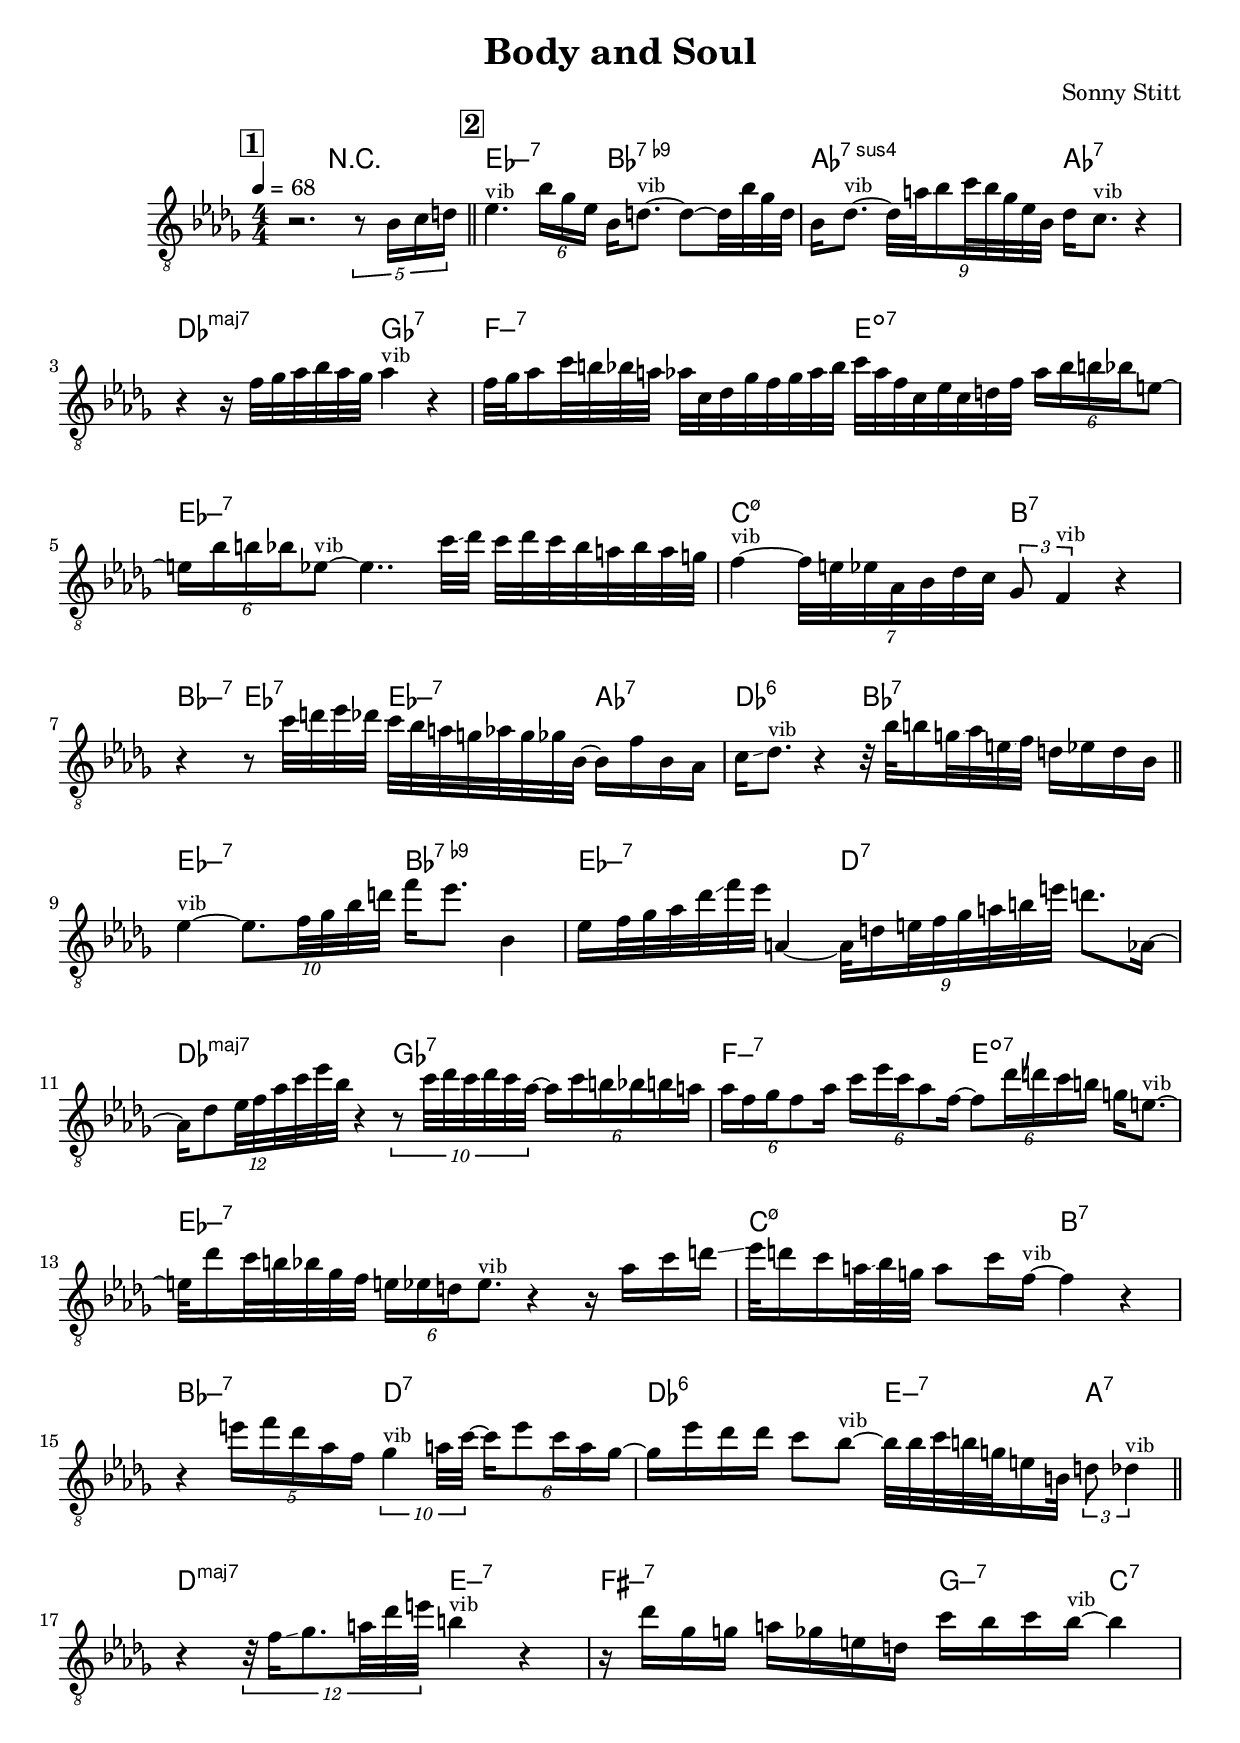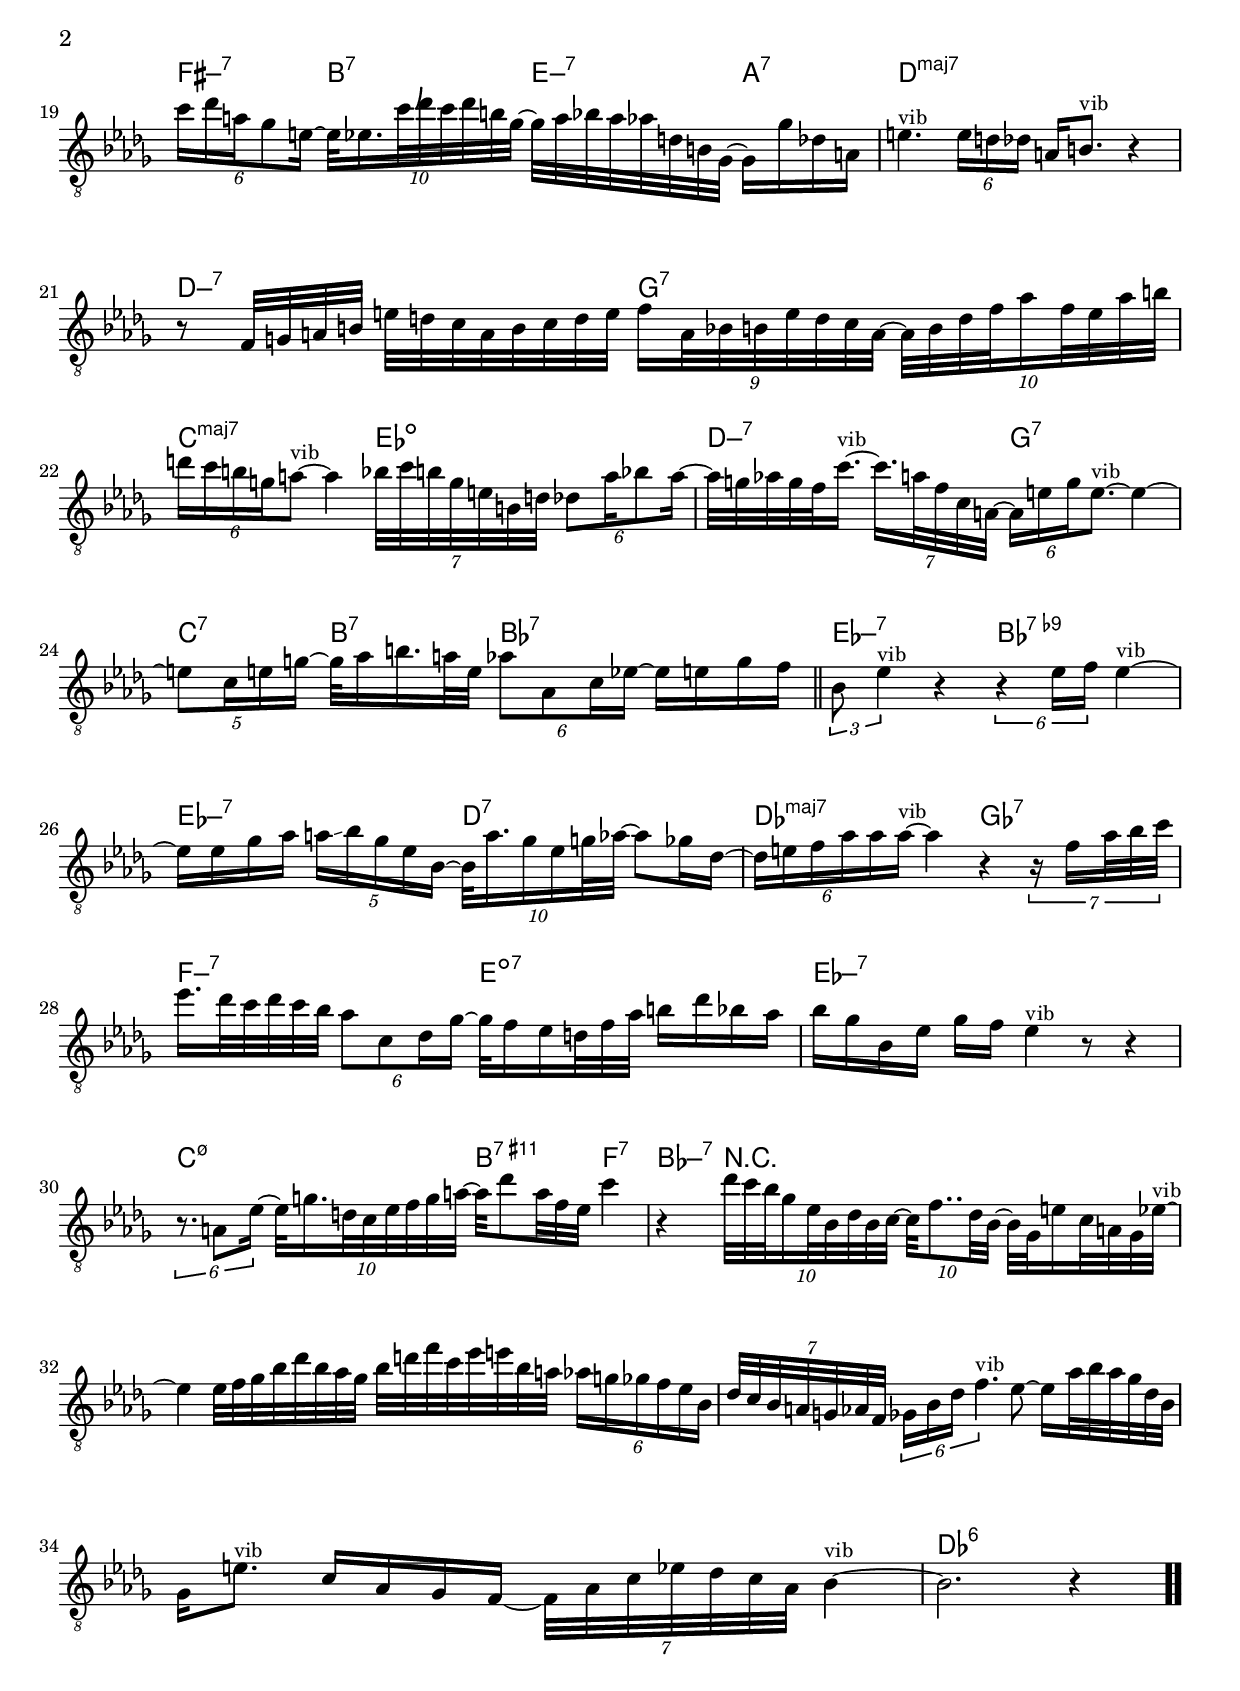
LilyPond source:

\version "2.13.2"

#(ly:set-option 'point-and-click #f)

\header {
  title = "Body and Soul"
  composer = "Sonny Stitt"
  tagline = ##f
}
global =
{
    \override Staff.TimeSignature #'style = #'()
    \time 4/4
    \clef "treble_8"
    \key des \major
    \override Rest #'direction = #'0
    \override MultiMeasureRest #'staff-position = #0
}
\score
{
<<
    \transpose c' c'

    \new ChordNames { \chords {
      \set majorSevenSymbol = \markup { "maj7" }
      \set minorChordModifier = \markup { \char ##x2013 }
      | s2 r2 
      | es2:min7 bes2:9- | aes2:7sus4 aes2:7 | des2:maj ges2:7 | f2:min7 e2:dim7 | es1:min7 | c2:min5-7 b2:7 | bes4:min7 es4:7 es4:min7 aes4:7 | des2:6 bes2:7 
      | es2:min7 bes2:9- | es2:min7 d2:7 | des2:maj ges2:7 | f2:min7 e2:dim7 | es1:min7 | c2:min5-7 b2:7 | bes2:min7 d2:7 | des2:6 e4:min7 a4:7 
      | d2:maj e2:min7 | fis2:min7 g4:min7 c4:7 | fis4:min7 b4:7 e4:min7 a4:7 | d1:maj | d2:min7 g2:7 | c2:maj es2:dim | d2:min7 g2:7 | c4:7 b4:7 bes2:7 
      | es2:min7 bes2:9- | es2:min7 d2:7 | des2:maj ges2:7 | f2:min7 e2:dim7 | es1:min7 | c2:min5-7 b4:11+.9 f4:7 | bes4:min7 r4 s4 s4 | s4 s4 s4 s4 
      | s4 s4 s4 s4 | s4 s4 s4 s4 | des1:6|
      }
      }

    \new Staff
    <<
    \transpose c' c'

    {
      \global
  		%\override Score.MetronomeMark #'transparent = ##t
  		%\override Score.MetronomeMark #'stencil = ##f
  		
  		\override HorizontalBracket #'direction = #UP
  		\override HorizontalBracket #'bracket-flare = #'(0 . 0)
  		
  		\override TextSpanner #'dash-fraction = #1.0
  		\override TextSpanner #'bound-details #'left #'text = \markup{ \concat{\draw-line #'(0 . -1.0) \draw-line #'(1.0 . 0) }}
  		\override TextSpanner #'bound-details #'right #'text = \markup{ \concat{ \draw-line #'(1.0 . 0) \draw-line #'(0 . -1.0) }}
          \set Score.markFormatter = #format-mark-box-numbers


      \tempo 4 = 68
      \set Score.currentBarNumber = #0
     
      \bar "||" \mark \default r2. \tuplet 5/4 {r8 bes16 c'16 d'16} 
      \bar "||" \mark \default es'4.^\markup{\left-align \small vib} \tuplet 6/4 {bes'16 ges'16 es'16} bes16 d'8.~^\markup{\left-align \small vib} d'8~ d'32 bes'32 ges'32 d'32 
      | bes16 des'8.~^\markup{\left-align \small vib} \tuplet 9/8 {des'32 a'32 bes'16 c''32 bes'32 ges'32 es'32 bes32} des'16 c'8.^\markup{\left-align \small vib} r4 
      | r4 r16 f'32 ges'32 aes'32 bes'32 aes'32 ges'32 aes'4^\markup{\left-align \small vib} r4 
      | f'32 ges'32 aes'16 c''32 b'32 bes'32 a'32 aes'32 c'32 des'32 ges'32 f'32 ges'32 aes'32 bes'32 c''32 aes'32 f'32 c'32 es'32 c'32 d'32 f'32 \tuplet 6/4 {aes'16 bes'16\glissando  b'16 bes'16 e'8~} 
      | \tuplet 6/4 {e'16 bes'16 b'16 bes'16 es'8~^\markup{\left-align \small vib}} es'4.. c''32\glissando  des''32 c''32 des''32 c''32 bes'32 a'32 bes'32 a'32 g'32 
      | f'4~^\markup{\left-align \small vib} \tuplet 7/8 {f'32 e'32 es'32 aes32 bes32 des'32 c'32} \tuplet 3/2 {ges8 f4^\markup{\left-align \small vib}} r4 
      | r4 r8 c''32 d''32 es''32 des''32 c''32 bes'32 a'32 g'32 aes'32 g'32 ges'32 bes32~ bes16 f'16 bes16 aes16 
      | c'16\glissando  des'8.^\markup{\left-align \small vib} r4 r32 bes'32 b'16 g'32\glissando  aes'32 e'32\glissando  f'32 d'16\glissando  es'16 d'16 bes16 
      \bar "||" es'4~^\markup{\left-align \small vib} \tuplet 10/8 {es'8. f'32 ges'32 bes'32 d''32} f''16 es''8. bes4 
      | es'16 f'32 ges'32 aes'32 des''32\glissando  f''32 es''32 a4~ \tuplet 9/8 {a32 d'16 e'32 f'32 ges'32 a'32 b'32 e''32} d''8. aes16~ 
      | \tuplet 12/8 {aes16 des'8 es'32 f'32 aes'32 c''32 es''32 bes'32} r4 \tuplet 10/8 {r8 c''32 des''32 c''32 des''32 c''32 aes'32~} \tuplet 6/4 {aes'16 c''16 b'16 bes'16\glissando  b'16 a'16} 
      | \tuplet 6/4 {aes'16 f'16 ges'16 f'8 aes'16} \tuplet 6/4 {c''16 es''16 c''16 aes'8 f'16~} \tuplet 6/4 {f'8 des''16\bendAfter #+4  d''16 c''16 b'16} g'16 e'8.~^\markup{\left-align \small vib} 
      | e'32 des''16 c''32 b'32 bes'32 ges'32 f'32 \tuplet 6/4 {e'16 es'16 d'16 es'8.^\markup{\left-align \small vib}} r4 r16 aes'16 c''16 d''16\glissando  
      | es''32 d''16 c''16 a'32\glissando  bes'32 g'32 a'8 c''16 f'16~^\markup{\left-align \small vib} f'4 r4 
      | r4 \tuplet 5/4 {e''16 f''16 des''16 aes'16 f'16} \tuplet 10/8 {ges'4^\markup{\left-align \small vib} a'32 c''32~} \tuplet 6/4 {c''16 e''8 c''16 a'16 ges'16~} 
      | ges'16 es''16 des''16 des''16 c''8 bes'8~^\markup{\left-align \small vib} bes'32 bes'32 c''32 b'32 g'32 e'16 b32 \tuplet 3/2 {d'8 des'4^\markup{\left-align \small vib}} 
      \bar "||" r4 \tuplet 12/8 {r32 f'16\glissando  ges'8. a'32 des''32 e''32} b'4^\markup{\left-align \small vib} r4 
      | r16 des''16 ges'16 g'16 a'16 ges'16 e'16 d'16 c''16 bes'16 c''16 bes'16~^\markup{\left-align \small vib} bes'4 
      | \tuplet 6/4 {c''16 des''16 a'16 ges'8 e'16~} \tuplet 10/8 {e'32 es'16. c''32\bendAfter #+4  des''32 c''32 des''32 b'32 ges'32~} ges'32 a'32 bes'32 a'32 aes'32 d'32 b32 ges32~ ges16 ges'16 des'16 a16 
      | e'4.^\markup{\left-align \small vib} \tuplet 6/4 {e'16 d'16 des'16} a16 b8.^\markup{\left-align \small vib} r4 
      | r8 f32 g32 a32 b32 e'32 d'32 c'32 a32 b32 c'32 d'32 e'32 \tuplet 9/8 {f'16 a32 bes32 b32 e'32 d'32 c'32 a32~} \tuplet 10/8 {a32 b32 d'32 f'32 aes'16 f'32 e'32 aes'32 b'32} 
      | \tuplet 6/4 {d''16 c''16 b'16 g'16 a'8~^\markup{\left-align \small vib}} a'4 \tuplet 7/8 {bes'32 c''32 b'32 g'32 e'32 b32 d'32} \tuplet 6/4 {des'8 a'16\glissando  bes'8 a'16~} 
      | a'32 g'32 aes'32 g'32 f'32 c''16.~^\markup{\left-align \small vib} \tuplet 7/8 {c''16. a'32 f'32 c'32 a32~} \tuplet 6/4 {a16 e'16 g'16 e'8.~^\markup{\left-align \small vib}} e'4~ 
      | \tuplet 5/4 {e'8 c'16 e'16 g'16~} g'32 aes'16 b'16. a'32 e'32 \tuplet 6/4 {aes'8 aes8 c'16 es'16~} es'16 e'16 g'16 f'16 
      \bar "||" \tuplet 3/2 {bes8 es'4^\markup{\left-align \small vib}} r4 \tuplet 6/4 {r4 es'16 f'16} es'4~^\markup{\left-align \small vib} 
      | es'16 es'16 ges'16 aes'16 \tuplet 5/4 {a'16\glissando  bes'16 ges'16 es'16 bes16~} \tuplet 10/8 {bes32 a'16. ges'16 es'16 g'32 aes'32~} aes'8 ges'16 des'16~ 
      | \tuplet 6/4 {des'16 e'16 f'16 aes'16 aes'16 aes'16~^\markup{\left-align \small vib}} aes'4 r4 \tuplet 7/8 {r16 f'16 aes'32 bes'32 c''32} 
      | es''16. des''32 c''32 des''32 c''32 bes'32 \tuplet 6/4 {aes'8 c'8 des'16 ges'16~} ges'32 f'16 es'16 d'32 f'32 aes'32 b'16 des''16 bes'16 aes'16 
      | bes'16 ges'16 bes16 es'16 ges'16 f'16 es'4^\markup{\left-align \small vib} r8 r4 
      | \tuplet 6/4 {r8. a8 es'16~} \tuplet 10/8 {es'32 g'16. d'32 c'32 es'32 f'32 g'32 a'32~} a'32 des''8 a'32 f'32 es'32 c''4 
      | r4 \tuplet 10/8 {des''32 c''32 bes'32 ges'16 es'32 bes32 des'32 bes32 c'32~} \tuplet 10/8 {c'32 f'8.. des'32 bes32~} bes32 ges32 e'16 c'32 a32 ges32 es'32~^\markup{\left-align \small vib} 
      | es'4 es'32 f'32 ges'32 bes'32 des''32 bes'32 aes'32 ges'32 bes'32 d''32 f''32 c''32 es''32 e''32 bes'32 a'32 \tuplet 6/4 {aes'16 g'16 ges'16 f'16 es'16 bes16} 
      | \tuplet 7/8 {des'32 c'32 bes32 a32 g32 aes32 f32} \tuplet 6/4 {ges16 bes16 des'16 f'4.^\markup{\left-align \small vib}} es'8~ es'16 aes'32 bes'32 aes'32 ges'32 des'32 bes32 
      | ges16 e'8.^\markup{\left-align \small vib} c'16 aes16 ges16 f16~ \tuplet 7/8 {f32 aes32 c'32 es'32 des'32 c'32 aes32} bes4~^\markup{\left-align \small vib} 
      | bes2. r4\bar  ".."
    }
    >>
>>    
}
